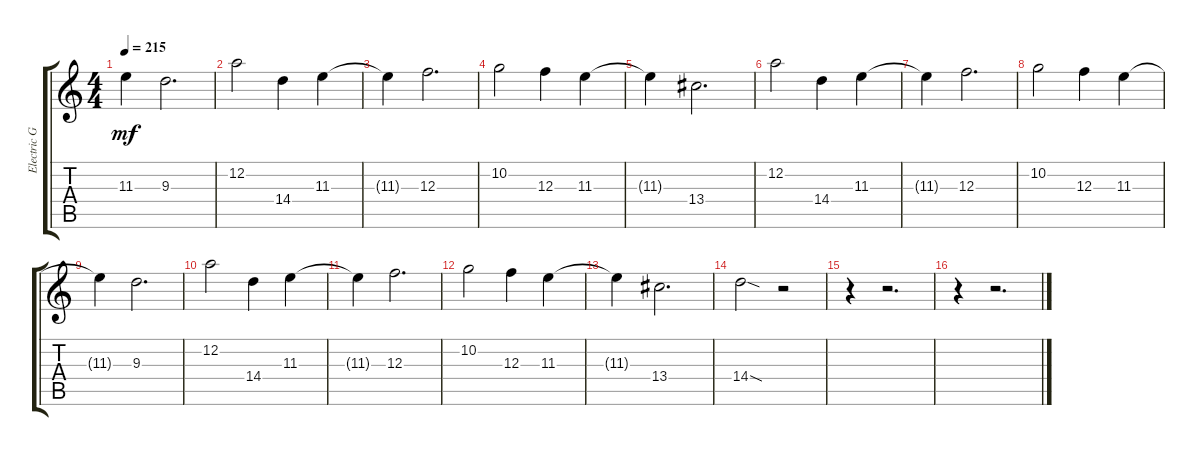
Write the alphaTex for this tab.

\track ("Electric Guitar" "Electric G") {instrument distortionguitar}
\staff {score tabs}
\tuning (D4 A3 F3 C3 G2 D2) {hide}
\ts (4 4)
\tempo 215
\clef g2
\ks c
11.3{t}.4{dy mf} 9.3.2{d} |
12.2.2 14.4.4 11.3.4 |
11.3{t}.4 12.3.2{d} |
10.2.2 12.3.4 11.3.4 |
11.3{t}.4 13.4.2{d} |
12.2.2 14.4.4 11.3.4 |
11.3{t}.4 12.3.2{d} |
10.2.2 12.3.4 11.3.4 |
11.3{t}.4 9.3.2{d} |
12.2.2 14.4.4 11.3.4 |
11.3{t}.4 12.3.2{d} |
10.2.2 12.3.4 11.3.4 |
11.3{t}.4 13.4.2{d} |
14.4{sod}.2 r.2 |
r.4 r.2{d} |
r.4 r.2{d}
